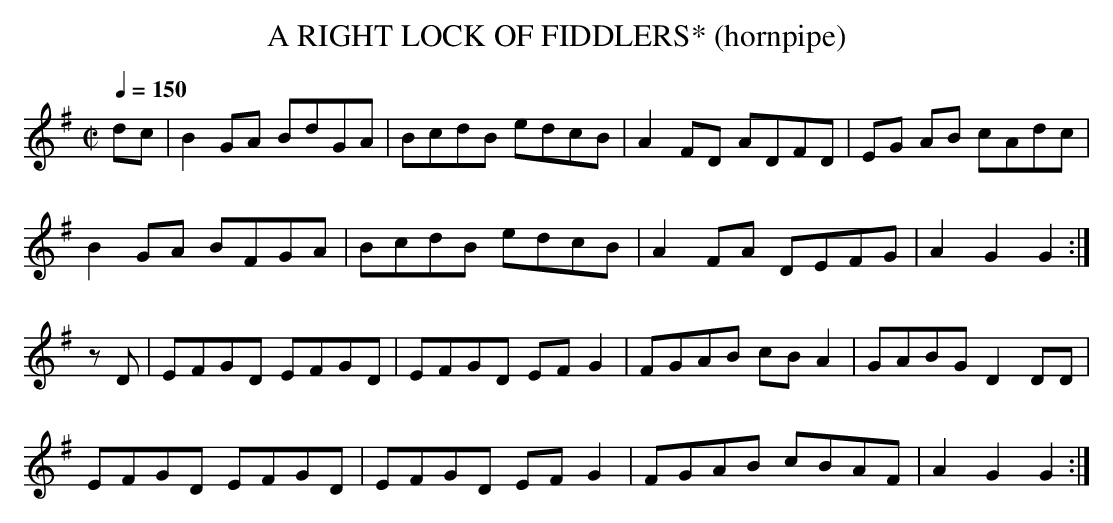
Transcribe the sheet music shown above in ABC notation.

X:1
T:RIGHT LOCK OF FIDDLERS* (hornpipe), A
Q:1/4=150
L:1/8
M:C|
K:G
dc|B2GA BdGA|BcdB edcB|A2FD ADFD|EG AB cAdc|
B2GA BFGA|BcdB edcB|A2FA DEFG|A2G2G2:|
zD|EFGD EFGD|EFGD EFG2|FGAB cBA2|GABG D2DD|
EFGD EFGD|EFGD EFG2|FGAB cBAF|A2G2G2:|
